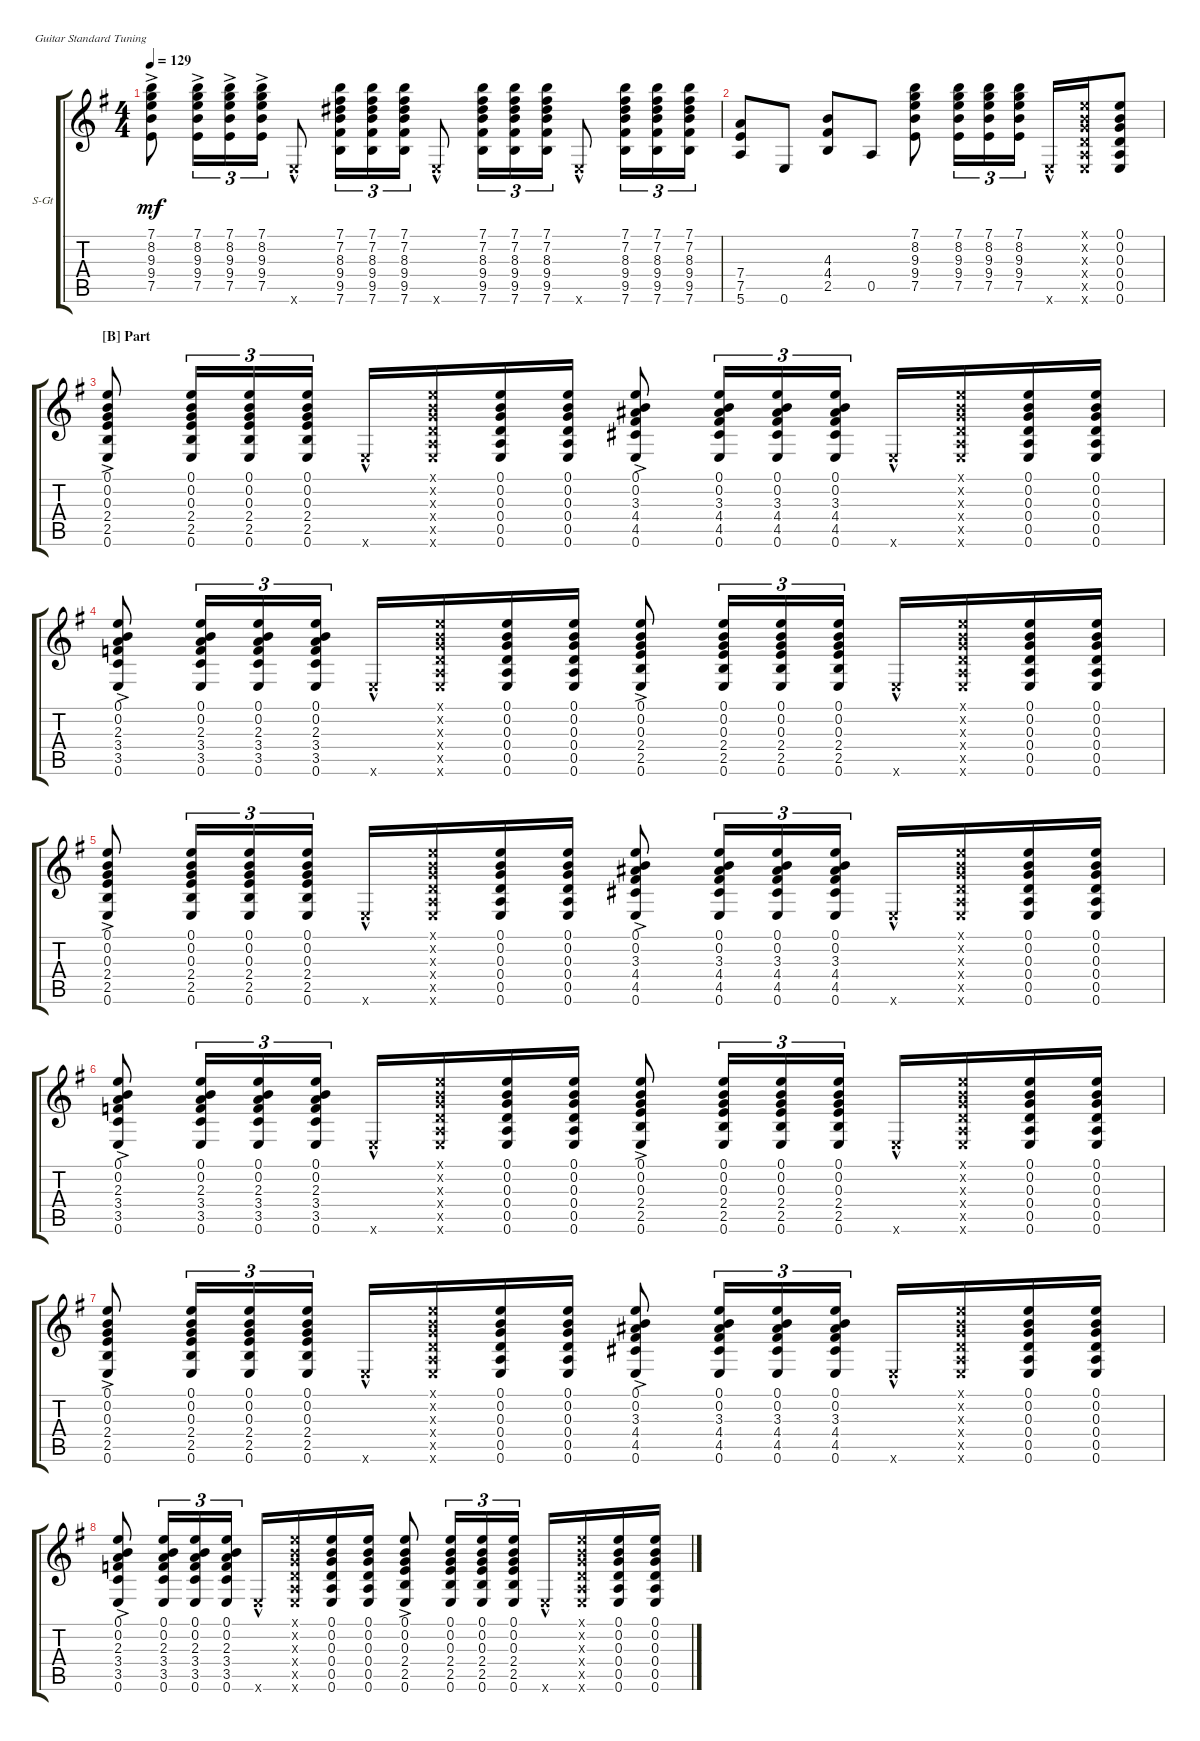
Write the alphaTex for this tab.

\defaultSystemsLayout 4
\bracketExtendMode groupsimilarinstruments
\firstSystemTrackNameOrientation horizontal
\otherSystemsTrackNameOrientation horizontal
\track ("Gabriela" "S-Gt") {instrument acousticguitarsteel}
\staff {score tabs}
\tuning (E4 B3 G3 D3 A2 E2)
\ts (4 4)
\tempo 129
\clef g2
\ks eminor
(7.5{ac} 9.4{ac} 9.3{ac} 8.2{ac} 7.1{ac}).8{dy mf} (7.5{ac} 9.4{ac} 9.3{ac} 8.2{ac} 7.1{ac}).16{tu (3 2)} (7.5{ac} 9.4{ac} 9.3{ac} 8.2{ac} 7.1{ac}).16{tu (3 2)} (7.5{ac} 9.4{ac} 9.3{ac} 8.2{ac} 7.1{ac}).16{tu (3 2)} 0.6{hac x}.8 (7.6 9.5 9.4 8.3 7.2 7.1).16{tu (3 2)} (7.6 9.5 9.4 8.3 7.2 7.1).16{tu (3 2)} (7.6 9.5 9.4 8.3 7.2 7.1).16{tu (3 2)} 0.6{hac x}.8 (7.6 9.5 9.4 8.3 7.2 7.1).16{tu (3 2)} (7.6 9.5 9.4 8.3 7.2 7.1).16{tu (3 2)} (7.6 9.5 9.4 8.3 7.2 7.1).16{tu (3 2)} 0.6{hac x}.8 (7.6 9.5 9.4 8.3 7.2 7.1).16{tu (3 2)} (7.6 9.5 9.4 8.3 7.2 7.1).16{tu (3 2)} (7.6 9.5 9.4 8.3 7.2 7.1).16{tu (3 2)} |
(5.6 7.5 7.4).8 0.6.8 (2.5 4.4 4.3).8 0.5.8 (7.5 9.4 9.3 8.2 7.1).8 (7.5 9.4 9.3 8.2 7.1).16{tu (3 2)} (7.5 9.4 9.3 8.2 7.1).16{tu (3 2)} (7.5 9.4 9.3 8.2 7.1).16{tu (3 2)} 0.6{hac x}.16 (0.6{x} 0.5{x} 0.4{x} 0.3{x} 0.2{x} 0.1{x}).16 (0.1 0.6 0.5 0.4 0.3 0.2).8 |
\section ("B" "Part")
(0.6{ac} 2.5{ac} 2.4{ac} 0.3{ac} 0.2{ac} 0.1{ac}).8 (0.6 2.5 2.4 0.3 0.2 0.1).16{tu (3 2)} (0.6 2.5 2.4 0.3 0.2 0.1).16{tu (3 2)} (0.6 2.5 2.4 0.3 0.2 0.1).16{tu (3 2)} 0.6{hac x}.16 (0.6{x} 0.5{x} 0.4{x} 0.3{x} 0.2{x} 0.1{x}).16 (0.1 0.6 0.5 0.4 0.3 0.2).16 (0.1 0.6 0.5 0.4 0.3 0.2).16 (4.5{ac} 4.4{ac} 3.3{ac} 0.2{ac} 0.1{ac} 0.6{ac}).8 (4.5 4.4 3.3 0.2 0.1 0.6).16{tu (3 2)} (4.5 4.4 3.3 0.2 0.1 0.6).16{tu (3 2)} (4.5 4.4 3.3 0.2 0.1 0.6).16{tu (3 2)} 0.6{hac x}.16 (0.6{x} 0.5{x} 0.4{x} 0.3{x} 0.2{x} 0.1{x}).16 (0.1 0.6 0.5 0.4 0.3 0.2).16 (0.1 0.6 0.5 0.4 0.3 0.2).16 |
(3.5{ac} 3.4{ac} 2.3{ac} 0.2{ac} 0.1{ac} 0.6{ac}).8 (3.5 3.4 2.3 0.2 0.1 0.6).16{tu (3 2)} (3.5 3.4 2.3 0.2 0.1 0.6).16{tu (3 2)} (3.5 3.4 2.3 0.2 0.1 0.6).16{tu (3 2)} 0.6{hac x}.16 (0.6{x} 0.5{x} 0.4{x} 0.3{x} 0.2{x} 0.1{x}).16 (0.1 0.6 0.5 0.4 0.3 0.2).16 (0.1 0.6 0.5 0.4 0.3 0.2).16 (0.6{ac} 2.5{ac} 2.4{ac} 0.3{ac} 0.2{ac} 0.1{ac}).8 (0.6 2.5 2.4 0.3 0.2 0.1).16{tu (3 2)} (0.6 2.5 2.4 0.3 0.2 0.1).16{tu (3 2)} (0.6 2.5 2.4 0.3 0.2 0.1).16{tu (3 2)} 0.6{hac x}.16 (0.6{x} 0.5{x} 0.4{x} 0.3{x} 0.2{x} 0.1{x}).16 (0.1 0.6 0.5 0.4 0.3 0.2).16 (0.1 0.6 0.5 0.4 0.3 0.2).16 |
(0.6{ac} 2.5{ac} 2.4{ac} 0.3{ac} 0.2{ac} 0.1{ac}).8 (0.6 2.5 2.4 0.3 0.2 0.1).16{tu (3 2)} (0.6 2.5 2.4 0.3 0.2 0.1).16{tu (3 2)} (0.6 2.5 2.4 0.3 0.2 0.1).16{tu (3 2)} 0.6{hac x}.16 (0.6{x} 0.5{x} 0.4{x} 0.3{x} 0.2{x} 0.1{x}).16 (0.1 0.6 0.5 0.4 0.3 0.2).16 (0.1 0.6 0.5 0.4 0.3 0.2).16 (4.5{ac} 4.4{ac} 3.3{ac} 0.2{ac} 0.1{ac} 0.6{ac}).8 (4.5 4.4 3.3 0.2 0.1 0.6).16{tu (3 2)} (4.5 4.4 3.3 0.2 0.1 0.6).16{tu (3 2)} (4.5 4.4 3.3 0.2 0.1 0.6).16{tu (3 2)} 0.6{hac x}.16 (0.6{x} 0.5{x} 0.4{x} 0.3{x} 0.2{x} 0.1{x}).16 (0.1 0.6 0.5 0.4 0.3 0.2).16 (0.1 0.6 0.5 0.4 0.3 0.2).16 |
(3.5{ac} 3.4{ac} 2.3{ac} 0.2{ac} 0.1{ac} 0.6{ac}).8 (3.5 3.4 2.3 0.2 0.1 0.6).16{tu (3 2)} (3.5 3.4 2.3 0.2 0.1 0.6).16{tu (3 2)} (3.5 3.4 2.3 0.2 0.1 0.6).16{tu (3 2)} 0.6{hac x}.16 (0.6{x} 0.5{x} 0.4{x} 0.3{x} 0.2{x} 0.1{x}).16 (0.1 0.6 0.5 0.4 0.3 0.2).16 (0.1 0.6 0.5 0.4 0.3 0.2).16 (0.6{ac} 2.5{ac} 2.4{ac} 0.3{ac} 0.2{ac} 0.1{ac}).8 (0.6 2.5 2.4 0.3 0.2 0.1).16{tu (3 2)} (0.6 2.5 2.4 0.3 0.2 0.1).16{tu (3 2)} (0.6 2.5 2.4 0.3 0.2 0.1).16{tu (3 2)} 0.6{hac x}.16 (0.6{x} 0.5{x} 0.4{x} 0.3{x} 0.2{x} 0.1{x}).16 (0.1 0.6 0.5 0.4 0.3 0.2).16 (0.1 0.6 0.5 0.4 0.3 0.2).16 |
(0.6{ac} 2.5{ac} 2.4{ac} 0.3{ac} 0.2{ac} 0.1{ac}).8 (0.6 2.5 2.4 0.3 0.2 0.1).16{tu (3 2)} (0.6 2.5 2.4 0.3 0.2 0.1).16{tu (3 2)} (0.6 2.5 2.4 0.3 0.2 0.1).16{tu (3 2)} 0.6{hac x}.16 (0.6{x} 0.5{x} 0.4{x} 0.3{x} 0.2{x} 0.1{x}).16 (0.1 0.6 0.5 0.4 0.3 0.2).16 (0.1 0.6 0.5 0.4 0.3 0.2).16 (4.5{ac} 4.4{ac} 3.3{ac} 0.2{ac} 0.1{ac} 0.6{ac}).8 (4.5 4.4 3.3 0.2 0.1 0.6).16{tu (3 2)} (4.5 4.4 3.3 0.2 0.1 0.6).16{tu (3 2)} (4.5 4.4 3.3 0.2 0.1 0.6).16{tu (3 2)} 0.6{hac x}.16 (0.6{x} 0.5{x} 0.4{x} 0.3{x} 0.2{x} 0.1{x}).16 (0.1 0.6 0.5 0.4 0.3 0.2).16 (0.1 0.6 0.5 0.4 0.3 0.2).16 |
(3.5{ac} 3.4{ac} 2.3{ac} 0.2{ac} 0.1{ac} 0.6{ac}).8 (3.5 3.4 2.3 0.2 0.1 0.6).16{tu (3 2)} (3.5 3.4 2.3 0.2 0.1 0.6).16{tu (3 2)} (3.5 3.4 2.3 0.2 0.1 0.6).16{tu (3 2)} 0.6{hac x}.16 (0.6{x} 0.5{x} 0.4{x} 0.3{x} 0.2{x} 0.1{x}).16 (0.1 0.6 0.5 0.4 0.3 0.2).16 (0.1 0.6 0.5 0.4 0.3 0.2).16 (0.6{ac} 2.5{ac} 2.4{ac} 0.3{ac} 0.2{ac} 0.1{ac}).8 (0.6 2.5 2.4 0.3 0.2 0.1).16{tu (3 2)} (0.6 2.5 2.4 0.3 0.2 0.1).16{tu (3 2)} (0.6 2.5 2.4 0.3 0.2 0.1).16{tu (3 2)} 0.6{hac x}.16 (0.6{x} 0.5{x} 0.4{x} 0.3{x} 0.2{x} 0.1{x}).16 (0.1 0.6 0.5 0.4 0.3 0.2).16 (0.1 0.6 0.5 0.4 0.3 0.2).16
